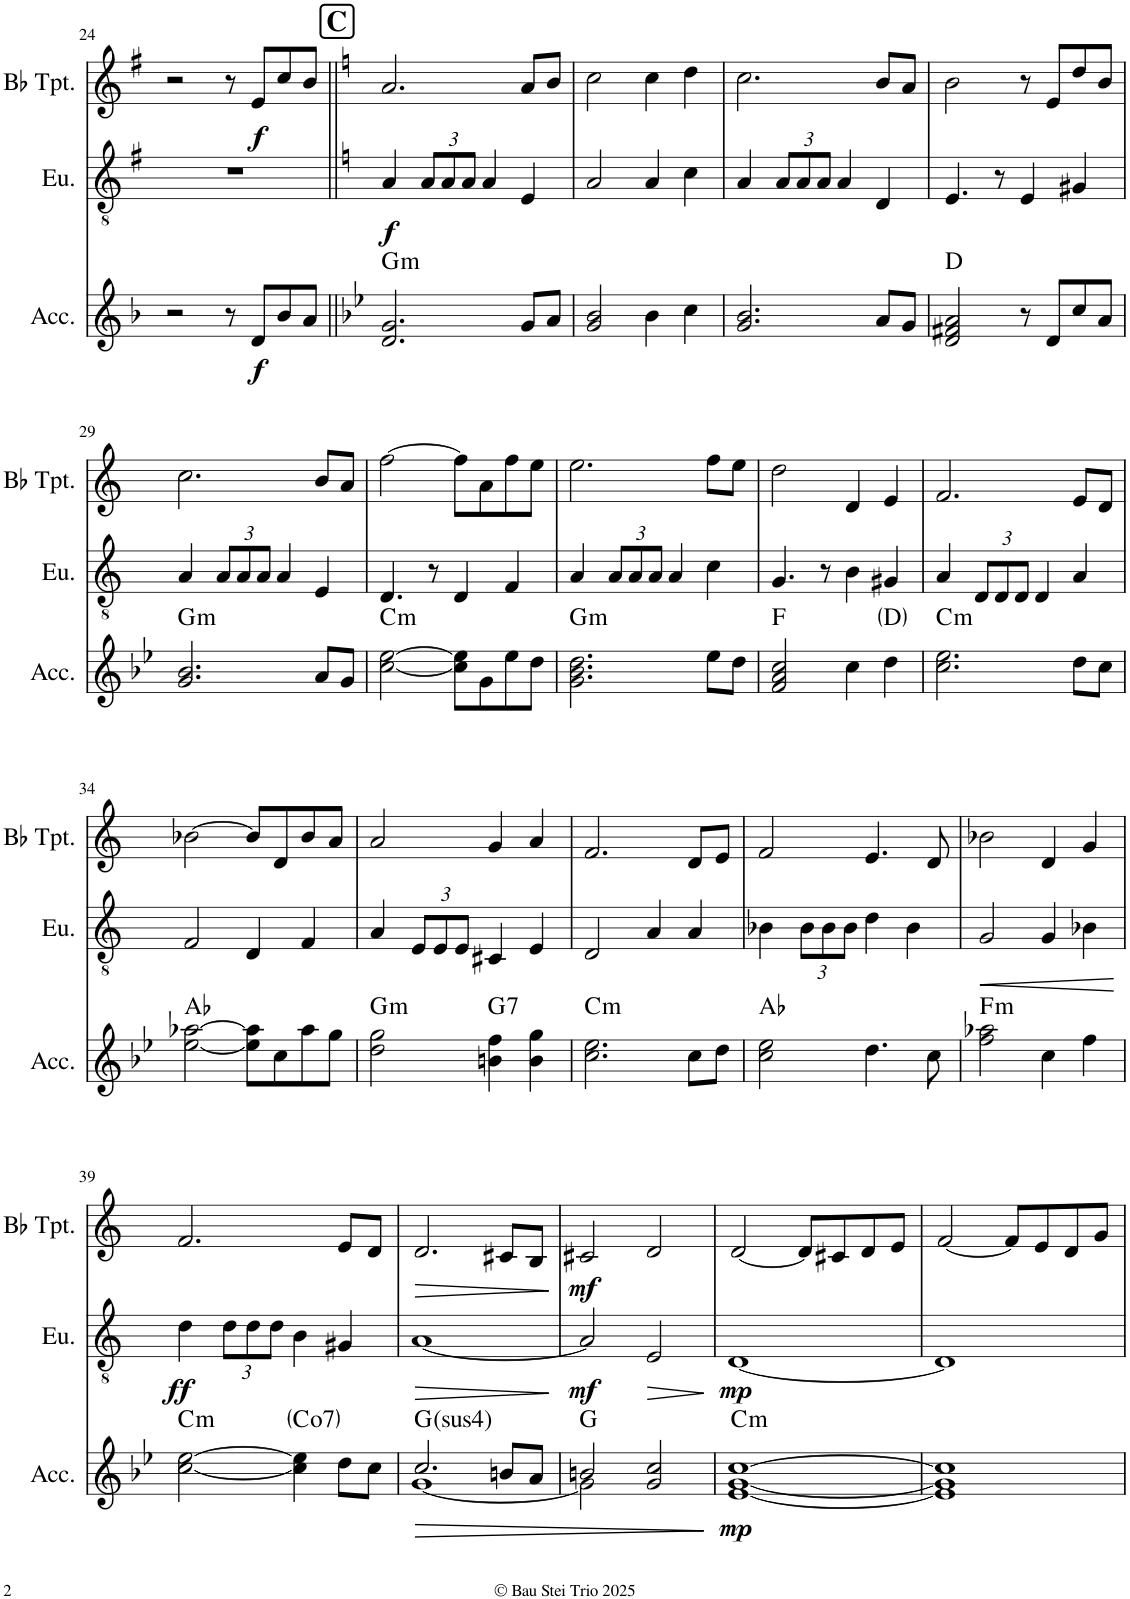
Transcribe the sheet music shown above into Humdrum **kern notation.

**kern	**dynam	**harte	**kern	**dynam	**kern	**dynam
*part3	*part3	*part3	*part2	*part2	*part1	*part1
*staff3	*staff3	*	*staff2	*staff2	*staff1	*staff1
*I"Accordion	*	*	*I"Euphonium	*	*I"Bb Trumpet	*
*I'Acc.	*	*	*I'Eu.	*	*I'Bb Tpt.	*
!!LO:PB:g=z
*clefG2	*	*	*clefGv2	*	*clefG2	*
*	*	*	*Trd1c2	*	*Trd1c2	*
*k[b-]	*	*	*k[f#]	*	*k[f#]	*
*M4/4	*	*	*M4/4	*	*M4/4	*
=24	=24	=24	=24	=24	=24	=24
2r	.	.	1r	.	2r	.
8r	.	.	.	.	8r	.
!	!LO:DY:b	!	!	!	!	!LO:DY:b
8d/L	f	.	.	.	8e/L	f
8b-/	.	.	.	.	8cc/	.
8a/J	.	.	.	.	8b/J	.
!!LO:REH:place=s1:a:B:cj:fs=14:t=C
=25||	=25||	=25||	=25||	=25||	=25||	=25||
*k[b-e-]	*	*	*k[]	*	*k[]	*
!	!	!LO:H:kt=m	!	!LO:DY:b	!	!
2.d/ 2.g/	.	G:min	4A/	f	2.a/	.
*	*	*	*Xbrackettup	*	*	*
.	.	.	12A/L	.	.	.
.	.	.	12A/	.	.	.
.	.	.	12A/J	.	.	.
.	.	.	4A/	.	.	.
8g/L	.	.	4E/	.	8a/L	.
8a/J	.	.	.	.	8b/J	.
=26	=26	=26	=26	=26	=26	=26
2g/ 2b-/	.	.	2A/	.	2cc\	.
4b-\	.	.	4A/	.	4cc\	.
4cc\	.	.	4c\	.	4dd\	.
=27	=27	=27	=27	=27	=27	=27
2.g/ 2.b-/	.	.	4A/	.	2.cc\	.
.	.	.	12A/L	.	.	.
.	.	.	12A/	.	.	.
.	.	.	12A/J	.	.	.
.	.	.	4A/	.	.	.
8a/L	.	.	4D/	.	8b/L	.
8g/J	.	.	.	.	8a/J	.
=28	=28	=28	=28	=28	=28	=28
2d/ 2f#X/ 2a/	.	D:maj	4.E/	.	2b\	.
.	.	.	8r	.	.	.
8r	.	.	4E/	.	8r	.
8d/L	.	.	.	.	8e/L	.
8cc/	.	.	4G#X/	.	8dd/	.
8a/J	.	.	.	.	8b/J	.
!!LO:LB:g=z
=29	=29	=29	=29	=29	=29	=29
!	!	!LO:H:kt=m	!	!	!	!
2.g/ 2.b-/	.	G:min	4A/	.	2.cc\	.
.	.	.	12A/L	.	.	.
.	.	.	12A/	.	.	.
.	.	.	12A/J	.	.	.
.	.	.	4A/	.	.	.
8a/L	.	.	4E/	.	8b/L	.
8g/J	.	.	.	.	8a/J	.
=30	=30	=30	=30	=30	=30	=30
!	!	!LO:H:kt=m	!	!	!	!
[2cc\ [2ee-\	.	C:min	4.D/	.	[2ff\	.
.	.	.	8r	.	.	.
8cc\] 8ee-\]L	.	.	4D/	.	8ff\L]	.
8g\	.	.	.	.	8a\	.
8ee-\	.	.	4F/	.	8ff\	.
8dd\J	.	.	.	.	8ee\J	.
=31	=31	=31	=31	=31	=31	=31
!	!	!LO:H:kt=m	!	!	!	!
2.g\ 2.b-\ 2.dd\	.	G:min	4A/	.	2.ee\	.
.	.	.	12A/L	.	.	.
.	.	.	12A/	.	.	.
.	.	.	12A/J	.	.	.
.	.	.	4A/	.	.	.
8ee-\L	.	.	4c\	.	8ff\L	.
8dd\J	.	.	.	.	8ee\J	.
=32	=32	=32	=32	=32	=32	=32
2f/ 2a/ 2cc/	.	F:maj	4.G/	.	2dd\	.
.	.	.	8r	.	.	.
4cc\	.	.	4B\	.	4d/	.
4dd\	.	D:maj	4G#X/	.	4e/	.
=33	=33	=33	=33	=33	=33	=33
!	!	!LO:H:kt=m	!	!	!	!
2.cc\ 2.ee-\	.	C:min	4A/	.	2.f/	.
.	.	.	12D/L	.	.	.
.	.	.	12D/	.	.	.
.	.	.	12D/J	.	.	.
.	.	.	4D/	.	.	.
8dd\L	.	.	4A/	.	8e/L	.
8cc\J	.	.	.	.	8d/J	.
!!LO:LB:g=z
=34	=34	=34	=34	=34	=34	=34
[2ee-\ [2aa-X\	.	Ab:maj	2F/	.	[2b-X\	.
8ee-\] 8aa-\]L	.	.	4D/	.	8b-/L]	.
8cc\	.	.	.	.	8d/	.
8aa-\	.	.	4F/	.	8b-/	.
8gg\J	.	.	.	.	8a/J	.
=35	=35	=35	=35	=35	=35	=35
!	!	!LO:H:kt=m	!	!	!	!
2dd\ 2gg\	.	G:min	4A/	.	2a/	.
.	.	.	12E/L	.	.	.
.	.	.	12E/	.	.	.
.	.	.	12E/J	.	.	.
!	!	!LO:H:kt=7	!	!	!	!
4bn\ 4ff\	.	G:7	4C#X/	.	4g/	.
4b\ 4gg\	.	.	4E/	.	4a/	.
=36	=36	=36	=36	=36	=36	=36
!	!	!LO:H:kt=m	!	!	!	!
2.cc\ 2.ee-\	.	C:min	2D/	.	2.f/	.
.	.	.	4A/	.	.	.
8cc\L	.	.	4A/	.	8d/L	.
8dd\J	.	.	.	.	8e/J	.
=37	=37	=37	=37	=37	=37	=37
2cc\ 2ee-\	.	Ab:maj	4B-X\	.	2f/	.
.	.	.	12B-\L	.	.	.
.	.	.	12B-\	.	.	.
.	.	.	12B-\J	.	.	.
4.dd\	.	.	4d\	.	4.e/	.
.	.	.	4B-\	.	.	.
8cc\	.	.	.	.	8d/	.
=38	=38	=38	=38	=38	=38	=38
!	!	!LO:H:kt=m	!	!LO:HP:b	!	!
2ff\ 2aa-X\	.	F:min	2G/	<	2b-X\	.
4cc\	.	.	4G/	.	4d/	.
4ff\	.	.	4B-X\	.	4g/	.
.	.	.	.	[	.	.
!!LO:LB:g=z
=39	=39	=39	=39	=39	=39	=39
!	!	!LO:H:kt=m	!	!LO:DY:b	!	!
[2cc\ [2ee-\	.	C:min	4d\	ff	2.f/	.
.	.	.	12d\L	.	.	.
.	.	.	12d\	.	.	.
.	.	.	12d\J	.	.	.
!	!	!LO:H:kt=7	!	!	!	!
4cc\] 4ee-\]	.	C:dim7	4B\	.	.	.
8dd\L	.	.	4G#X/	.	8e/L	.
8cc\J	.	.	.	.	8d/J	.
=40	=40	=40	=40	=40	=40	=40
!	!LO:HP:b	!LO:H:kt=4	!	!LO:HP:b	!	!LO:HP:b
*^	*	*	*	*	*	*
2.cc/	[1g	>	G:sus4	[1A	>	2.d/	>
8bn/L	.	.	.	.	.	8c#X/L	.
8a/J	.	.	.	.	.	8B/J	.
*v	*v	*	*	*	*	*	*
.	.	.	.	]	.	]
=41	=41	=41	=41	=41	=41	=41
*^	*	*	*	*	*	*
!	!	!	!	!	!LO:DY:b	!	!LO:DY:b
2bn/	2g\]	.	G:maj	2A/]	mf	2c#X/	mf
!	!	!	!	!	!LO:HP:b	!	!
2g/ 2cc/	2ryy	.	.	2E/	>	2d/	.
*v	*v	*	*	*	*	*	*
.	]	.	.	]	.	.
=42	=42	=42	=42	=42	=42	=42
!	!LO:DY:b	!LO:H:kt=m	!	!LO:DY:b	!	!
[1e- [1g [1cc	mp	C:min	[1D	mp	[2d/	.
.	.	.	.	.	8d/L]	.
.	.	.	.	.	8c#X/	.
.	.	.	.	.	8d/	.
.	.	.	.	.	8e/J	.
=43	=43	=43	=43	=43	=43	=43
1e-] 1g] 1cc]	.	.	1D]	.	[2f/	.
.	.	.	.	.	8f/L]	.
.	.	.	.	.	8e/	.
.	.	.	.	.	8d/	.
.	.	.	.	.	8g/J	.
=	=	=	=	=	=	=
*-	*-	*-	*-	*-	*-	*-
